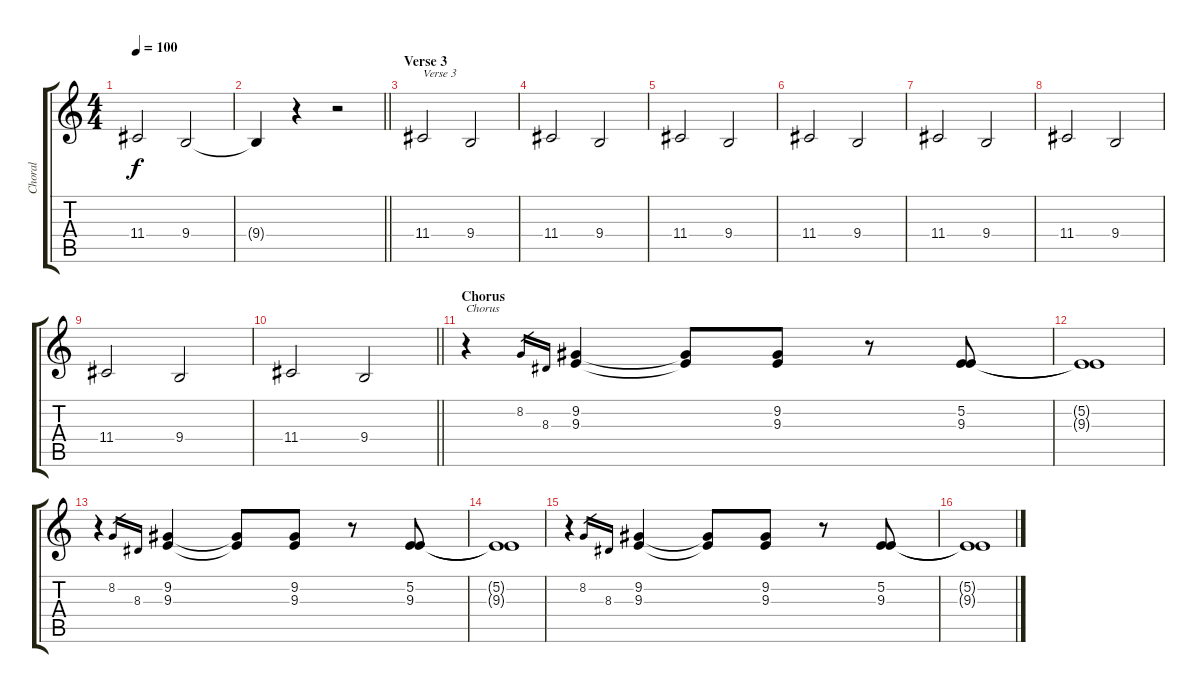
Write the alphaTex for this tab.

\track ("Choral" "Choral") {instrument voiceoohs}
\staff {score tabs}
\tuning (E4 B3 G3 D3 A2 E2) {hide}
\ts (4 4)
\tempo 100
\clef g2
\ks c
11.4.2{dy f} 9.4.2 |
\barLineRight lightlight
9.4{t}.4 r.4 r.2 |
\section ("" "Verse 3")
11.4.2{txt "Verse 3"} 9.4.2 |
11.4.2 9.4.2 |
11.4.2 9.4.2 |
11.4.2 9.4.2 |
11.4.2 9.4.2 |
11.4.2 9.4.2 |
11.4.2 9.4.2 |
\barLineRight lightlight
11.4.2 9.4.2 |
\section ("" "Chorus ")
r.4{txt "Chorus " volume 16} 8.2.16{gr} 8.3.16{gr} (9.2 9.3).4 (9.2{t} 9.3{t}).8 (9.2 9.3).8 r.8 (5.2 9.3).8 |
(5.2{t} 9.3{t}).1 |
r.4 8.2.16{gr} 8.3.16{gr} (9.2 9.3).4 (9.2{t} 9.3{t}).8 (9.2 9.3).8 r.8 (5.2 9.3).8 |
(5.2{t} 9.3{t}).1 |
r.4 8.2.16{gr} 8.3.16{gr} (9.2 9.3).4 (9.2{t} 9.3{t}).8 (9.2 9.3).8 r.8 (5.2 9.3).8 |
(5.2{t} 9.3{t}).1
